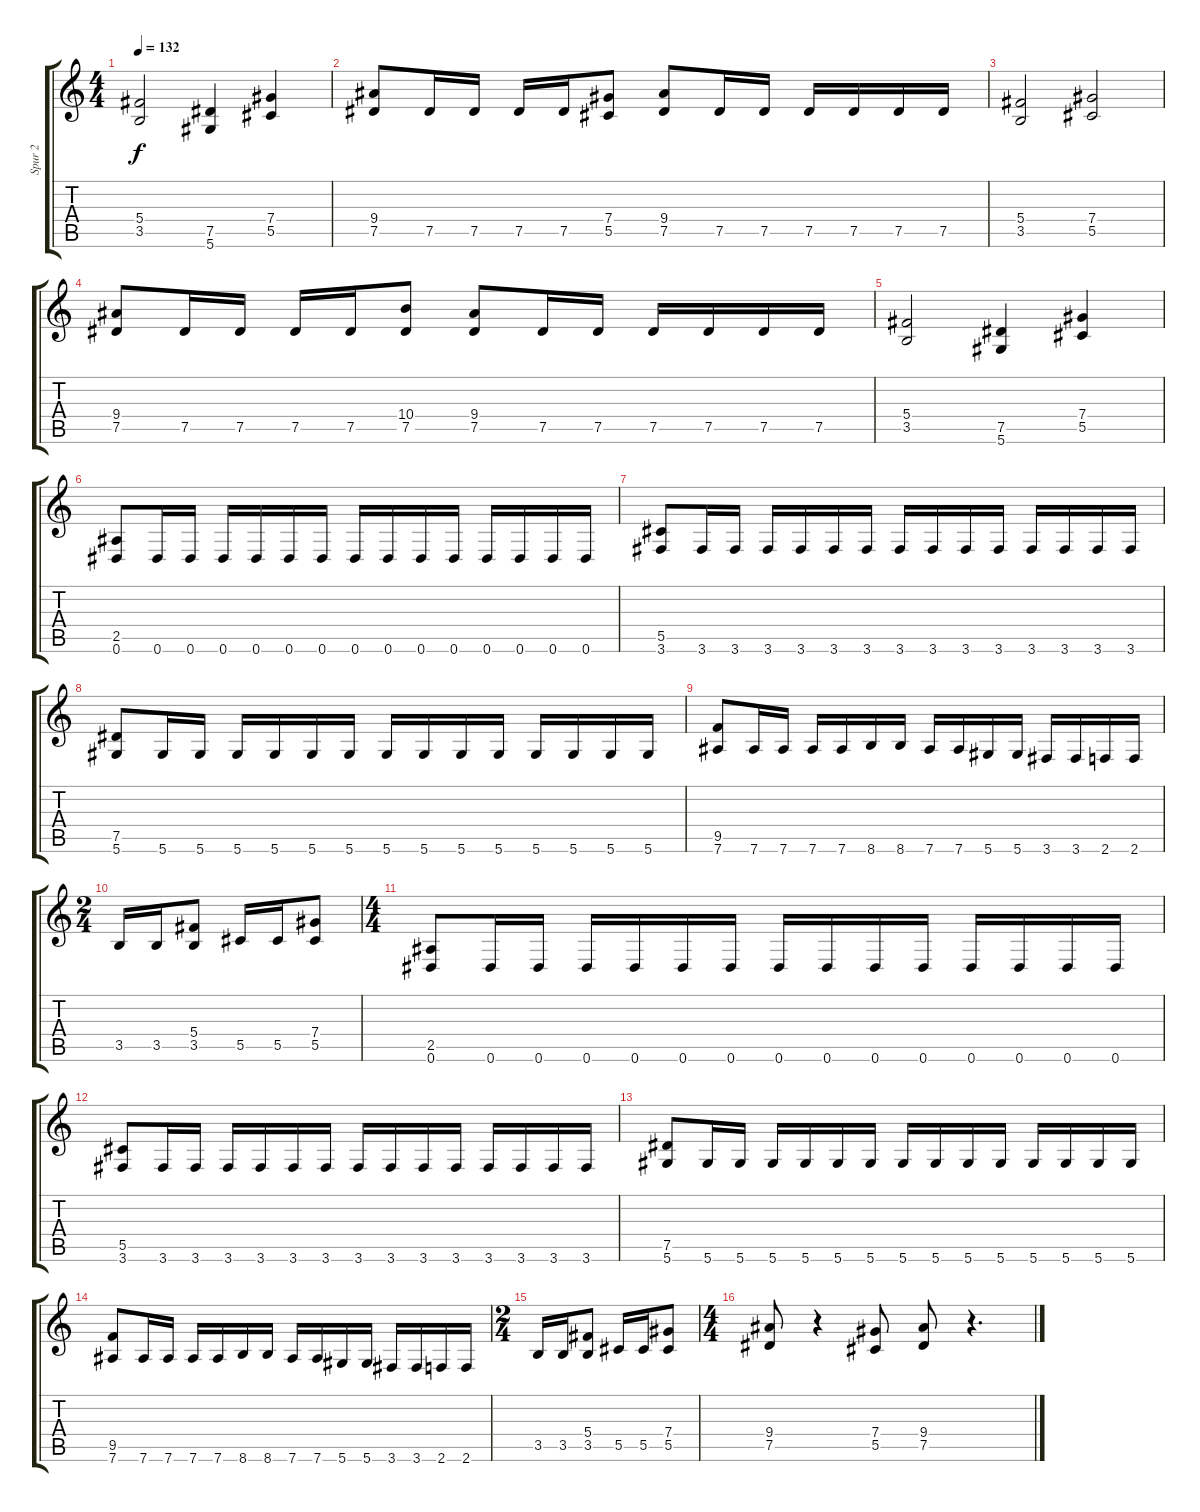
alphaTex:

\track ("Spur 2" "Spur 2") {instrument distortionguitar}
\staff {score tabs}
\tuning (Eb4 Bb3 Gb3 Db3 Ab2 Eb2) {hide}
\ts (4 4)
\tempo 132
\clef g2
\ks c
(5.4 3.5).2{dy f} (7.5 5.6).4 (7.4 5.5).4 |
(9.4 7.5).8 7.5.16 7.5.16 7.5.16 7.5.16 (7.4 5.5).8 (9.4 7.5).8 7.5.16 7.5.16 7.5.16 7.5.16 7.5.16 7.5.16 |
(5.4 3.5).2 (7.4 5.5).2 |
(9.4 7.5).8 7.5.16 7.5.16 7.5.16 7.5.16 (10.4 7.5).8 (9.4 7.5).8 7.5.16 7.5.16 7.5.16 7.5.16 7.5.16 7.5.16 |
(5.4 3.5).2 (7.5 5.6).4 (7.4 5.5).4 |
(2.5 0.6).8 0.6.16 0.6.16 0.6.16 0.6.16 0.6.16 0.6.16 0.6.16 0.6.16 0.6.16 0.6.16 0.6.16 0.6.16 0.6.16 0.6.16 |
(5.5 3.6).8 3.6.16 3.6.16 3.6.16 3.6.16 3.6.16 3.6.16 3.6.16 3.6.16 3.6.16 3.6.16 3.6.16 3.6.16 3.6.16 3.6.16 |
(7.5 5.6).8 5.6.16 5.6.16 5.6.16 5.6.16 5.6.16 5.6.16 5.6.16 5.6.16 5.6.16 5.6.16 5.6.16 5.6.16 5.6.16 5.6.16 |
(9.5 7.6).8 7.6.16 7.6.16 7.6.16 7.6.16 8.6.16 8.6.16 7.6.16 7.6.16 5.6.16 5.6.16 3.6.16 3.6.16 2.6.16 2.6.16 |
\ts (2 4)
3.5.16 3.5.16 (5.4 3.5).8 5.5.16 5.5.16 (7.4 5.5).8 |
\ts (4 4)
(2.5 0.6).8 0.6.16 0.6.16 0.6.16 0.6.16 0.6.16 0.6.16 0.6.16 0.6.16 0.6.16 0.6.16 0.6.16 0.6.16 0.6.16 0.6.16 |
(5.5 3.6).8 3.6.16 3.6.16 3.6.16 3.6.16 3.6.16 3.6.16 3.6.16 3.6.16 3.6.16 3.6.16 3.6.16 3.6.16 3.6.16 3.6.16 |
(7.5 5.6).8 5.6.16 5.6.16 5.6.16 5.6.16 5.6.16 5.6.16 5.6.16 5.6.16 5.6.16 5.6.16 5.6.16 5.6.16 5.6.16 5.6.16 |
(9.5 7.6).8 7.6.16 7.6.16 7.6.16 7.6.16 8.6.16 8.6.16 7.6.16 7.6.16 5.6.16 5.6.16 3.6.16 3.6.16 2.6.16 2.6.16 |
\ts (2 4)
3.5.16 3.5.16 (5.4 3.5).8 5.5.16 5.5.16 (7.4 5.5).8 |
\ts (4 4)
(9.4 7.5).8 r.4 (7.4 5.5).8 (9.4 7.5).8 r.4{d}
